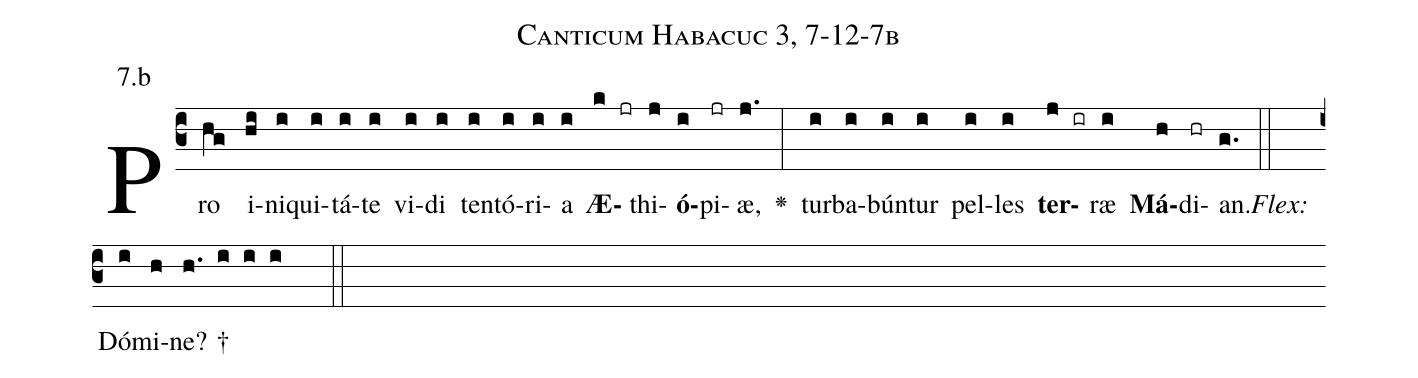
name: Canticum Habacuc 3, 7-12-7b;
annotation: 7.b;
%%
(c3)Pro(hg) i(hi)ni(i)qui(i)tá(i)te(i) vi(i)di(i) ten(i)tó(i)ri(i)a(i) <b>Æ</b>(k jr)thi(j)<b>ó</b>(i)pi(jr)æ,(j.) <v>\greheightstar</v>(:) tur(i)ba(i)bún(i)tur(i) pel(i)les(i) <b>ter</b>(j ir)ræ(i) <b>Má</b>(h)di(hr)an.(g.) (::)
<i>Flex:</i>()  Dó(i)mi(h)ne? †(h. i i i  ::)

%E(i) u(i) o(j) u(i) a(h) e.(g.) (::)
